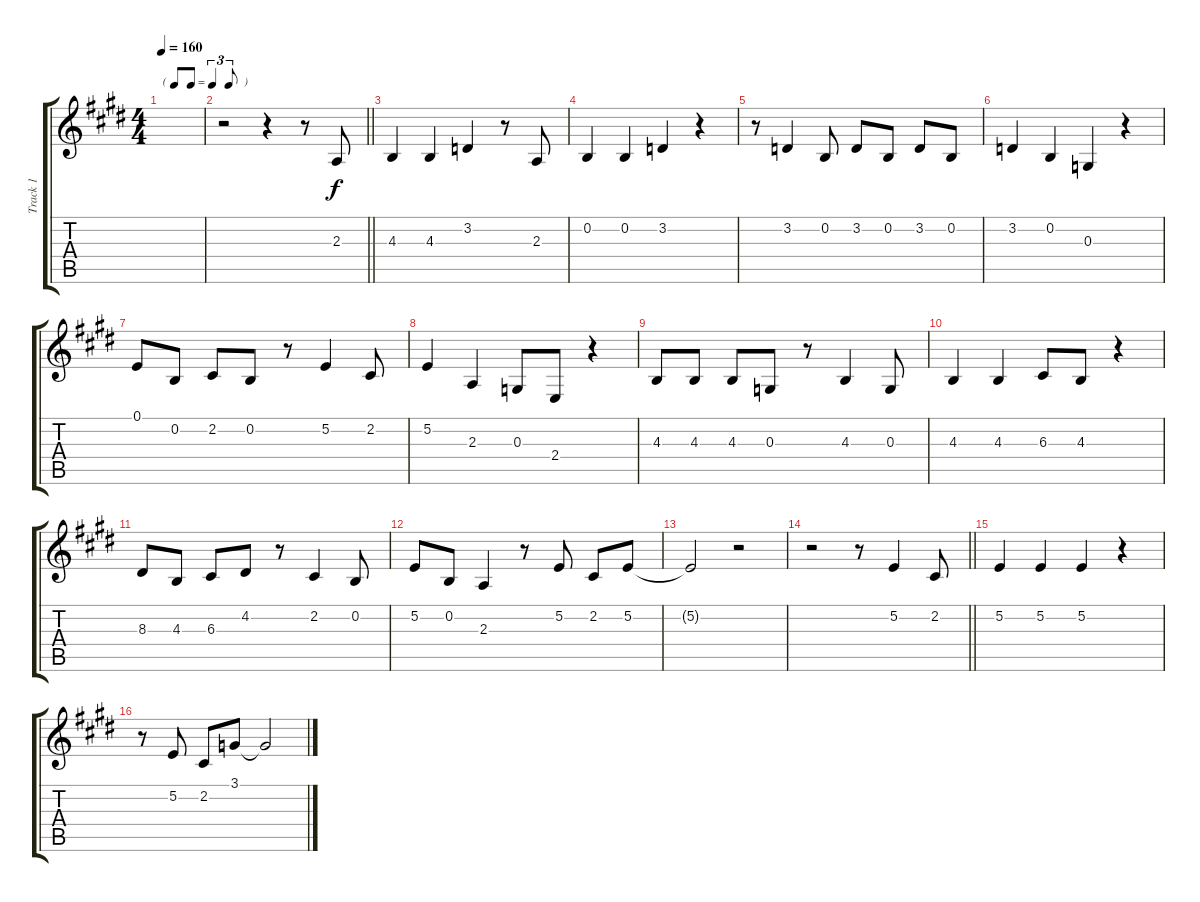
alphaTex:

\track ("Track 1" "Track 1") {instrument tenorsax}
\staff {score tabs}
\tuning (E4 B3 G3 D3 A2 E2) {hide}
\ts (4 4)
\tf triplet8th
\tempo 160
\clef g2
\ks e
|
\barLineRight lightlight
r.2 r.4 r.8 2.3.8 |
4.3.4 4.3.4 3.2.4 r.8 2.3.8 |
0.2.4 0.2.4 3.2.4 r.4 |
r.8 3.2.4 0.2.8 3.2.8 0.2.8 3.2.8 0.2.8 |
3.2.4 0.2.4 0.3.4 r.4 |
0.1.8 0.2.8 2.2.8 0.2.8 r.8 5.2.4 2.2.8 |
5.2.4 2.3.4 0.3.8 2.4.8 r.4 |
4.3.8 4.3.8 4.3.8 0.3.8 r.8 4.3.4 0.3.8 |
4.3.4 4.3.4 6.3.8 4.3.8 r.4 |
8.3.8 4.3.8 6.3.8 4.2.8 r.8 2.2.4 0.2.8 |
5.2.8 0.2.8 2.3.4 r.8 5.2.8 2.2.8 5.2.8 |
5.2{t}.2 r.2 |
\barLineRight lightlight
r.2 r.8 5.2.4 2.2.8 |
5.2.4 5.2.4 5.2.4 r.4 |
r.8 5.2.8 2.2.8 3.1.8 3.1{t}.2
